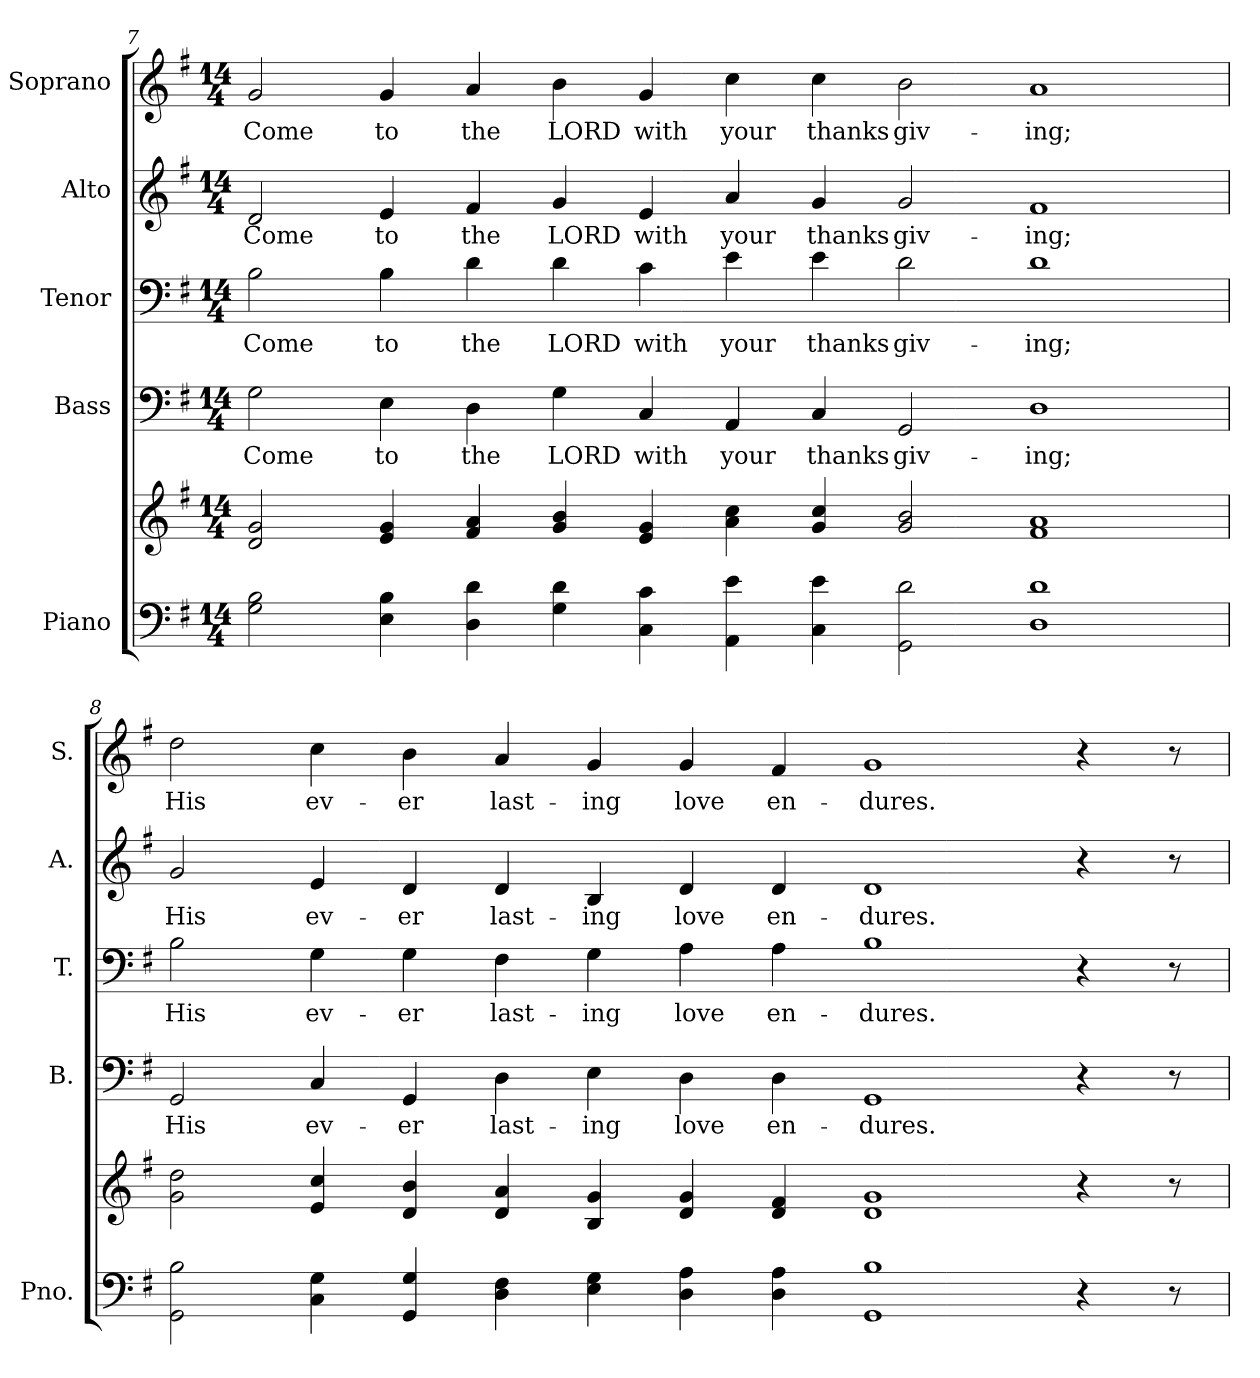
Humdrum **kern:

**kern	**kern	**kern	**text	**kern	**text	**kern	**text	**kern	**text
*part5	*part5	*part4	*part4	*part3	*part3	*part2	*part2	*part1	*part1
*staff6	*staff5	*staff4	*staff4	*staff3	*staff3	*staff2	*staff2	*staff1	*staff1
*I"Piano	*	*I"Bass	*	*I"Tenor	*	*I"Alto	*	*I"Soprano	*
*I'Pno.	*	*I'B.	*	*I'T.	*	*I'A.	*	*I'S.	*
!!LO:PB:g=z
*clefF4	*clefG2	*clefF4	*	*clefF4	*	*clefG2	*	*clefG2	*
*k[f#]	*k[f#]	*k[f#]	*	*k[f#]	*	*k[f#]	*	*k[f#]	*
*G:	*G:	*G:	*	*G:	*	*G:	*	*G:	*
*M14/4	*M14/4	*M14/4	*	*M14/4	*	*M14/4	*	*M14/4	*
=7	=7	=7	=7	=7	=7	=7	=7	=7	=7
!	!	!	!LO:LY:b:color=#000000	!	!	!	!	!	!
!	!	!	!	!	!LO:LY:b:color=#000000	!	!	!	!
!	!	!	!	!	!	!	!LO:LY:b:color=#000000	!	!
!	!	!	!	!	!	!	!	!	!LO:LY:b:color=#000000
2Gi\ 2Bi	2di/ 2gi	2Gi\	Come	2Bi\	Come	2di/	Come	2gi/	Come
!	!	!	!LO:LY:b:color=#000000	!	!	!	!	!	!
!	!	!	!	!	!LO:LY:b:color=#000000	!	!	!	!
!	!	!	!	!	!	!	!LO:LY:b:color=#000000	!	!
!	!	!	!	!	!	!	!	!	!LO:LY:b:color=#000000
4Ei\ 4Bi	4ei/ 4gi	4Ei\	to	4Bi\	to	4ei/	to	4gi/	to
!	!	!	!LO:LY:b:color=#000000	!	!	!	!	!	!
!	!	!	!	!	!LO:LY:b:color=#000000	!	!	!	!
!	!	!	!	!	!	!	!LO:LY:b:color=#000000	!	!
!	!	!	!	!	!	!	!	!	!LO:LY:b:color=#000000
4Di\ 4di	4f#i/ 4ai	4Di\	the	4di\	the	4f#i/	the	4ai/	the
!	!	!	!LO:LY:b:color=#000000	!	!	!	!	!	!
!	!	!	!	!	!LO:LY:b:color=#000000	!	!	!	!
!	!	!	!	!	!	!	!LO:LY:b:color=#000000	!	!
!	!	!	!	!	!	!	!	!	!LO:LY:b:color=#000000
4Gi\ 4di	4gi/ 4bi	4Gi\	LORD	4di\	LORD	4gi/	LORD	4bi\	LORD
!	!	!	!LO:LY:b:color=#000000	!	!	!	!	!	!
!	!	!	!	!	!LO:LY:b:color=#000000	!	!	!	!
!	!	!	!	!	!	!	!LO:LY:b:color=#000000	!	!
!	!	!	!	!	!	!	!	!	!LO:LY:b:color=#000000
4Ci\ 4ci	4ei/ 4gi	4Ci/	with	4ci\	with	4ei/	with	4gi/	with
!	!	!	!LO:LY:b:color=#000000	!	!	!	!	!	!
!	!	!	!	!	!LO:LY:b:color=#000000	!	!	!	!
!	!	!	!	!	!	!	!LO:LY:b:color=#000000	!	!
!	!	!	!	!	!	!	!	!	!LO:LY:b:color=#000000
4AAi\ 4ei	4ai\ 4cci	4AAi/	your	4ei\	your	4ai/	your	4cci\	your
!	!	!	!LO:LY:b:color=#000000	!	!	!	!	!	!
!	!	!	!	!	!LO:LY:b:color=#000000	!	!	!	!
!	!	!	!	!	!	!	!LO:LY:b:color=#000000	!	!
!	!	!	!	!	!	!	!	!	!LO:LY:b:color=#000000
4Ci\ 4ei	4gi/ 4cci	4Ci/	thanks	4ei\	thanks	4gi/	thanks	4cci\	thanks
!	!	!	!LO:LY:b:color=#000000	!	!	!	!	!	!
!	!	!	!	!	!LO:LY:b:color=#000000	!	!	!	!
!	!	!	!	!	!	!	!LO:LY:b:color=#000000	!	!
!	!	!	!	!	!	!	!	!	!LO:LY:b:color=#000000
2GGi\ 2di	2gi/ 2bi	2GGi/	giv-	2di\	giv-	2gi/	giv-	2bi\	giv-
!	!	!	!LO:LY:b:color=#000000	!	!	!	!	!	!
!	!	!	!	!	!LO:LY:b:color=#000000	!	!	!	!
!	!	!	!	!	!	!	!LO:LY:b:color=#000000	!	!
!	!	!	!	!	!	!	!	!	!LO:LY:b:color=#000000
1Di 1di	1f#i 1ai	1Di	-ing;	1di	-ing;	1f#i	-ing;	1ai	-ing;
!!LO:PB:g=z
=8	=8	=8	=8	=8	=8	=8	=8	=8	=8
!	!	!	!LO:LY:b:color=#000000	!	!	!	!	!	!
!	!	!	!	!	!LO:LY:b:color=#000000	!	!	!	!
!	!	!	!	!	!	!	!LO:LY:b:color=#000000	!	!
!	!	!	!	!	!	!	!	!	!LO:LY:b:color=#000000
2GGi\ 2Bi	2gi\ 2ddi	2GGi/	His	2Bi\	His	2gi/	His	2ddi\	His
!	!	!	!LO:LY:b:color=#000000	!	!	!	!	!	!
!	!	!	!	!	!LO:LY:b:color=#000000	!	!	!	!
!	!	!	!	!	!	!	!LO:LY:b:color=#000000	!	!
!	!	!	!	!	!	!	!	!	!LO:LY:b:color=#000000
4Ci\ 4Gi	4ei/ 4cci	4Ci/	ev-	4Gi\	ev-	4ei/	ev-	4cci\	ev-
!	!	!	!LO:LY:b:color=#000000	!	!	!	!	!	!
!	!	!	!	!	!LO:LY:b:color=#000000	!	!	!	!
!	!	!	!	!	!	!	!LO:LY:b:color=#000000	!	!
!	!	!	!	!	!	!	!	!	!LO:LY:b:color=#000000
4GGi/ 4Gi	4di/ 4bi	4GGi/	-er	4Gi\	-er	4di/	-er	4bi\	-er
!	!	!	!LO:LY:b:color=#000000	!	!	!	!	!	!
!	!	!	!	!	!LO:LY:b:color=#000000	!	!	!	!
!	!	!	!	!	!	!	!LO:LY:b:color=#000000	!	!
!	!	!	!	!	!	!	!	!	!LO:LY:b:color=#000000
4Di\ 4F#i	4di/ 4ai	4Di\	last-	4F#i\	last-	4di/	last-	4ai/	last-
!	!	!	!LO:LY:b:color=#000000	!	!	!	!	!	!
!	!	!	!	!	!LO:LY:b:color=#000000	!	!	!	!
!	!	!	!	!	!	!	!LO:LY:b:color=#000000	!	!
!	!	!	!	!	!	!	!	!	!LO:LY:b:color=#000000
4Ei\ 4Gi	4Bi/ 4gi	4Ei\	-ing	4Gi\	-ing	4Bi/	-ing	4gi/	-ing
!	!	!	!LO:LY:b:color=#000000	!	!	!	!	!	!
!	!	!	!	!	!LO:LY:b:color=#000000	!	!	!	!
!	!	!	!	!	!	!	!LO:LY:b:color=#000000	!	!
!	!	!	!	!	!	!	!	!	!LO:LY:b:color=#000000
4Di\ 4Ai	4di/ 4gi	4Di\	love	4Ai\	love	4di/	love	4gi/	love
!	!	!	!LO:LY:b:color=#000000	!	!	!	!	!	!
!	!	!	!	!	!LO:LY:b:color=#000000	!	!	!	!
!	!	!	!	!	!	!	!LO:LY:b:color=#000000	!	!
!	!	!	!	!	!	!	!	!	!LO:LY:b:color=#000000
4Di\ 4Ai	4di/ 4f#i	4Di\	en-	4Ai\	en-	4di/	en-	4f#i/	en-
!	!	!	!LO:LY:b:color=#000000	!	!	!	!	!	!
!	!	!	!	!	!LO:LY:b:color=#000000	!	!	!	!
!	!	!	!	!	!	!	!LO:LY:b:color=#000000	!	!
!	!	!	!	!	!	!	!	!	!LO:LY:b:color=#000000
1GGi 1Bi	1di 1gi	1GGi	-dures.	1Bi	-dures.	1di	-dures.	1gi	-dures.
4r	4r	4r	.	4r	.	4r	.	4r	.
8r	8r	8r	.	8r	.	8r	.	8r	.
=	=	=	=	=	=	=	=	=	=
*-	*-	*-	*-	*-	*-	*-	*-	*-	*-
